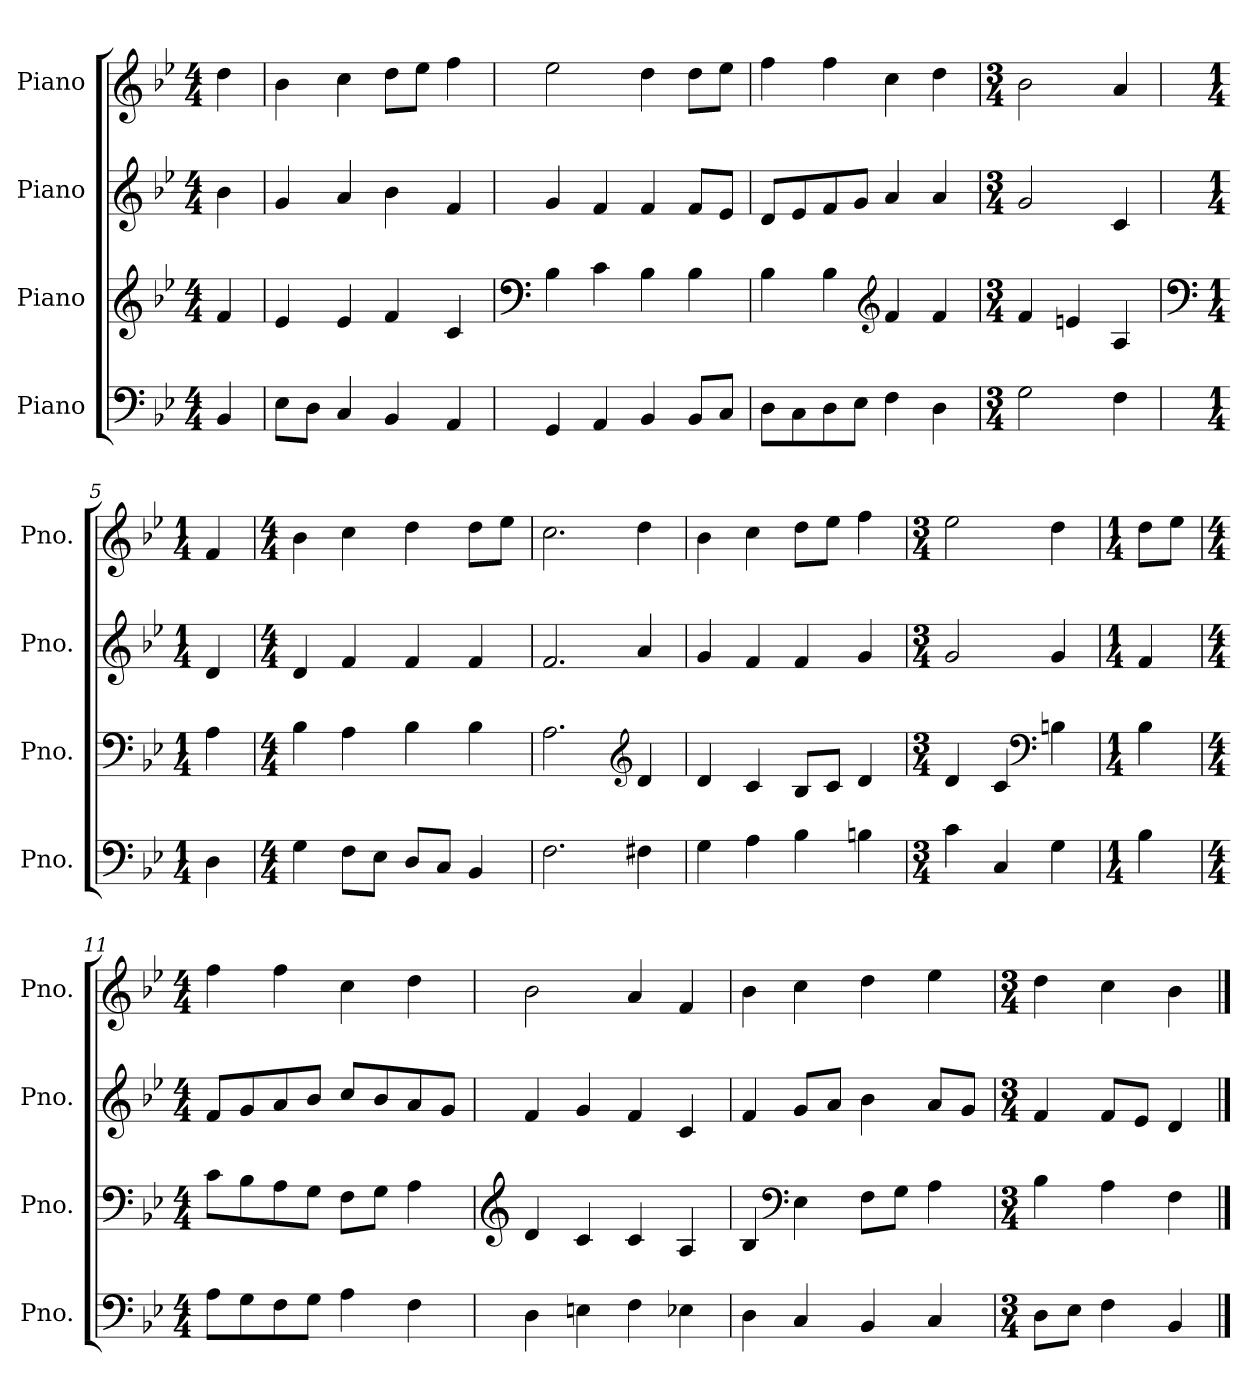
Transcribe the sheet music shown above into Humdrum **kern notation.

**kern	**kern	**kern	**kern
*part4	*part3	*part2	*part1
*staff4	*staff3	*staff2	*staff1
*I"Piano	*I"Piano	*I"Piano	*I"Piano
*I'Pno.	*I'Pno.	*I'Pno.	*I'Pno.
*clefF4	*clefG2	*clefG2	*clefG2
*k[b-e-]	*k[b-e-]	*k[b-e-]	*k[b-e-]
*M4/4	*M4/4	*M4/4	*M4/4
*MM120	*MM120	*MM120	*MM120
=	=	=	=
4BB-/	4f/	4b-\	4dd\
=1	=1	=1	=1
8E-\L	4e-/	4g/	4b-\
8D\J	.	.	.
4C/	4e-/	4a/	4cc\
4BB-/	4f/	4b-\	8dd\L
.	.	.	8ee-\J
4AA/	4c/	4f/	4ff\
=2	=2	=2	=2
*	*clefF4	*	*
4GG/	4B-\	4g/	2ee-\
4AA/	4c\	4f/	.
4BB-/	4B-\	4f/	4dd\
8BB-/L	4B-\	8f/L	8dd\L
8C/J	.	8e-/J	8ee-\J
=3	=3	=3	=3
8D\L	4B-\	8d/L	4ff\
8C\	.	8e-/	.
8D\	4B-\	8f/	4ff\
8E-\J	.	8g/J	.
*	*clefG2	*	*
4F\	4f/	4a/	4cc\
4D\	4f/	4a/	4dd\
=4	=4	=4	=4
*M3/4	*M3/4	*M3/4	*M3/4
2G\	4f/	2g/	2b-\
.	4en/	.	.
4F\	4A/	4c/	4a/
=5	=5	=5	=5
*	*clefF4	*	*
*M1/4	*M1/4	*M1/4	*M1/4
4D\	4A\	4d/	4f/
=6	=6	=6	=6
*M4/4	*M4/4	*M4/4	*M4/4
4G\	4B-\	4d/	4b-\
8F\L	4A\	4f/	4cc\
8E-\J	.	.	.
8D/L	4B-\	4f/	4dd\
8C/J	.	.	.
4BB-/	4B-\	4f/	8dd\L
.	.	.	8ee-\J
!!LO:LB:g=z
=7	=7	=7	=7
2.F\	2.A\	2.f/	2.cc\
*	*clefG2	*	*
4F#X\	4d/	4a/	4dd\
=8	=8	=8	=8
4G\	4d/	4g/	4b-\
4A\	4c/	4f/	4cc\
4B-\	8B-/L	4f/	8dd\L
.	8c/J	.	8ee-\J
4Bn\	4d/	4g/	4ff\
=9	=9	=9	=9
*M3/4	*M3/4	*M3/4	*M3/4
4c\	4d/	2g/	2ee-\
4C/	4c/	.	.
*	*clefF4	*	*
4G\	4Bn\	4g/	4dd\
=10	=10	=10	=10
*M1/4	*M1/4	*M1/4	*M1/4
4B-\	4B-\	4f/	8dd\L
.	.	.	8ee-\J
=11	=11	=11	=11
*M4/4	*M4/4	*M4/4	*M4/4
8A\L	8c\L	8f/L	4ff\
8G\	8B-\	8g/	.
8F\	8A\	8a/	4ff\
8G\J	8G\J	8b-/J	.
4A\	8F\L	8cc/L	4cc\
.	8G\J	8b-/	.
4F\	4A\	8a/	4dd\
.	.	8g/J	.
=12	=12	=12	=12
*	*clefG2	*	*
4D\	4d/	4f/	2b-\
4En\	4c/	4g/	.
4F\	4c/	4f/	4a/
4E-X\	4A/	4c/	4f/
!!LO:LB:g=z
=13	=13	=13	=13
4D\	4B-/	4f/	4b-\
*	*clefF4	*	*
4C/	4E-\	8g/L	4cc\
.	.	8a/J	.
4BB-/	8F\L	4b-\	4dd\
.	8G\J	.	.
4C/	4A\	8a/L	4ee-\
.	.	8g/J	.
=14	=14	=14	=14
*M3/4	*M3/4	*M3/4	*M3/4
8D\L	4B-\	4f/	4dd\
8E-\J	.	.	.
4F\	4A\	8f/L	4cc\
.	.	8e-/J	.
4BB-/	4F\	4d/	4b-\
==	==	==	==
*-	*-	*-	*-
